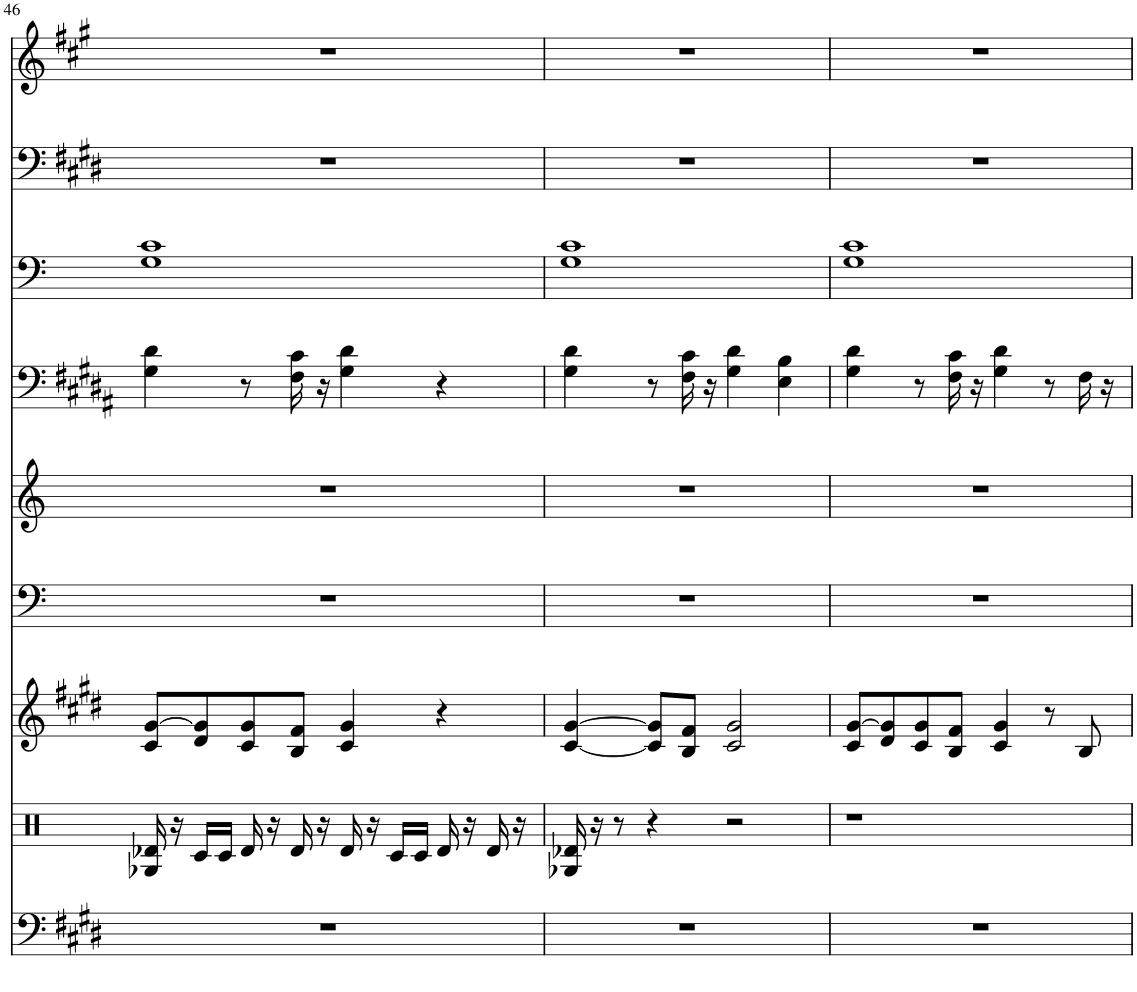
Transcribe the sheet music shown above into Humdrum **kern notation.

**kern	**kern	**kern	**kern	**kern	**kern	**kern	**kern	**kern
*part9	*part8	*part7	*part6	*part5	*part4	*part3	*part2	*part1
*staff9	*staff8	*staff7	*staff6	*staff5	*staff4	*staff3	*staff2	*staff1
*I"Track 9	*I"Track 8	*I"Track 7	*I"Track 7	*I"Track 6	*I"Track 5	*I"Track 3	*I"Track 2	*I"Track 1
!!LO:PB:g=z
*clefF4	*clefX	*clefG2	*clefF4	*clefG2	*clefF4	*clefF4	*clefF4	*clefG2
*	*	*	*	*Trd-7c-12	*Trd4c7	*	*	*
*k[f#c#g#d#]	*k[]	*k[f#c#g#d#]	*k[]	*k[]	*k[f#c#g#d#a#]	*k[]	*k[f#c#g#d#]	*k[f#c#g#]
*M4/4	*M4/4	*M4/4	*M4/4	*M4/4	*M4/4	*M4/4	*M4/4	*M4/4
=46	=46	=46	=46	=46	=46	=46	=46	=46
1r	16G-X/ 16d-X/	8c#/ [8g#/L	1r	1r	4G#\ 4d#\	1G 1c	1r	1r
.	16r	.	.	.	.	.	.	.
.	16c/LL	8d#/ 8g#/]	.	.	.	.	.	.
.	16c/JJ	.	.	.	.	.	.	.
.	16d/	8c#/ 8g#/	.	.	8r	.	.	.
.	16r	.	.	.	.	.	.	.
.	16d/	8B/ 8f#/J	.	.	16F#\ 16c#\	.	.	.
.	16r	.	.	.	16r	.	.	.
.	16d/	4c#/ 4g#/	.	.	4G#\ 4d#\	.	.	.
.	16r	.	.	.	.	.	.	.
.	16c/LL	.	.	.	.	.	.	.
.	16c/JJ	.	.	.	.	.	.	.
.	16d/	4r	.	.	4r	.	.	.
.	16r	.	.	.	.	.	.	.
.	16d/	.	.	.	.	.	.	.
.	16r	.	.	.	.	.	.	.
=47	=47	=47	=47	=47	=47	=47	=47	=47
1r	16G-X/ 16d-X/	[4c#/ [4g#/	1r	1r	4G#\ 4d#\	1G 1c	1r	1r
.	16r	.	.	.	.	.	.	.
.	8r	.	.	.	.	.	.	.
.	4r	8c#/] 8g#/]L	.	.	8r	.	.	.
.	.	8B/ 8f#/J	.	.	16F#\ 16c#\	.	.	.
.	.	.	.	.	16r	.	.	.
.	2r	2c#/ 2g#/	.	.	4G#\ 4d#\	.	.	.
.	.	.	.	.	4E\ 4B\	.	.	.
=48	=48	=48	=48	=48	=48	=48	=48	=48
1r	1r	8c#/ [8g#/L	1r	1r	4G#\ 4d#\	1G 1c	1r	1r
.	.	8d#/ 8g#/]	.	.	.	.	.	.
.	.	8c#/ 8g#/	.	.	8r	.	.	.
.	.	8B/ 8f#/J	.	.	16F#\ 16c#\	.	.	.
.	.	.	.	.	16r	.	.	.
.	.	4c#/ 4g#/	.	.	4G#\ 4d#\	.	.	.
.	.	8r	.	.	8r	.	.	.
.	.	8B/	.	.	16F#\	.	.	.
.	.	.	.	.	16r	.	.	.
=	=	=	=	=	=	=	=	=
*-	*-	*-	*-	*-	*-	*-	*-	*-
